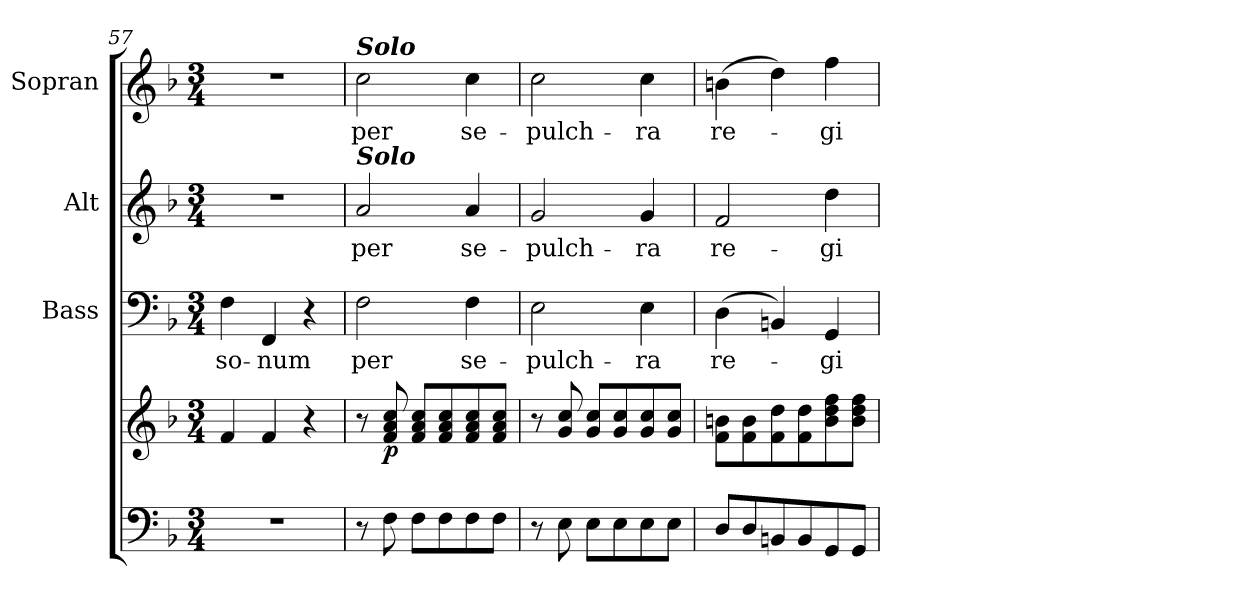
**kern	**kern	**dynam	**kern	**text	**kern	**text	**kern	**text
*part4	*part4	*part4	*part3	*part3	*part2	*part2	*part1	*part1
*staff5	*staff4	*staff4/5	*staff3	*staff3	*staff2	*staff2	*staff1	*staff1
*	*	*	*I"Bass	*	*I"Alt	*	*I"Sopran	*
*	*	*	*I'B.	*	*I'A.	*	*I'S.	*
*clefF4	*clefG2	*	*clefF4	*	*clefG2	*	*clefG2	*
*k[b-]	*k[b-]	*	*k[b-]	*	*k[b-]	*	*k[b-]	*
*F:	*F:	*	*F:	*	*F:	*	*F:	*
*M3/4	*M3/4	*	*M3/4	*	*M3/4	*	*M3/4	*
=57	=57	=57	=57	=57	=57	=57	=57	=57
!	!	!	!	!LO:LY:b	!	!	!	!
2.r	4f/	.	4F\	so-	2.r	.	2.r	.
!	!	!	!	!LO:LY:b	!	!	!	!
.	4f/	.	4FF/	-num	.	.	.	.
.	4r	.	4r	.	.	.	.	.
=58	=58	=58	=58	=58	=58	=58	=58	=58
!	!	!	!	!	!	!	!LO:TX:a:Bi:t=Solo	!
!	!	!	!	!	!LO:TX:a:Bi:t=Solo	!	!	!
!	!	!	!	!LO:LY:b	!	!LO:LY:b	!	!LO:LY:b
8r	8r	.	2F\	per	2a/	per	2cc\	per
!	!	!LO:DY:b	!	!	!	!	!	!
8F\	8f/ 8a/ 8cc/	p	.	.	.	.	.	.
8F\L	8f/ 8a/ 8cc/L	.	.	.	.	.	.	.
8F\	8f/ 8a/ 8cc/	.	.	.	.	.	.	.
!	!	!	!	!LO:LY:b	!	!LO:LY:b	!	!LO:LY:b
8F\	8f/ 8a/ 8cc/	.	4F\	se-	4a/	se-	4cc\	se-
8F\J	8f/ 8a/ 8cc/J	.	.	.	.	.	.	.
=59	=59	=59	=59	=59	=59	=59	=59	=59
!	!	!	!	!LO:LY:b	!	!LO:LY:b	!	!LO:LY:b
8r	8r	.	2E\	-pulch-	2g/	-pulch-	2cc\	-pulch-
8E\	8g/ 8cc/	.	.	.	.	.	.	.
8E\L	8g/ 8cc/L	.	.	.	.	.	.	.
8E\	8g/ 8cc/	.	.	.	.	.	.	.
!	!	!	!	!LO:LY:b	!	!LO:LY:b	!	!LO:LY:b
8E\	8g/ 8cc/	.	4E\	-ra	4g/	-ra	4cc\	-ra
8E\J	8g/ 8cc/J	.	.	.	.	.	.	.
!!LO:PB:g=z
=60	=60	=60	=60	=60	=60	=60	=60	=60
!	!	!	!	!LO:LY:b	!	!LO:LY:b	!	!LO:LY:b
8D/L	8f\ 8bn\L	.	(>4D\	re-	2f/	re-	(>4bn\	re-
8D/	8f\ 8b\	.	.	.	.	.	.	.
8BBn/	8f\ 8dd\	.	4BBn/)	.	.	.	4dd\)	.
8BB/	8f\ 8dd\	.	.	.	.	.	.	.
!	!	!	!	!LO:LY:b	!	!LO:LY:b	!	!LO:LY:b
8GG/	8b\ 8dd\ 8ff\	.	4GG/	-gi-	4dd\	-gi-	4ff\	-gi-
8GG/J	8b\ 8dd\ 8ff\J	.	.	.	.	.	.	.
=	=	=	=	=	=	=	=	=
*-	*-	*-	*-	*-	*-	*-	*-	*-
